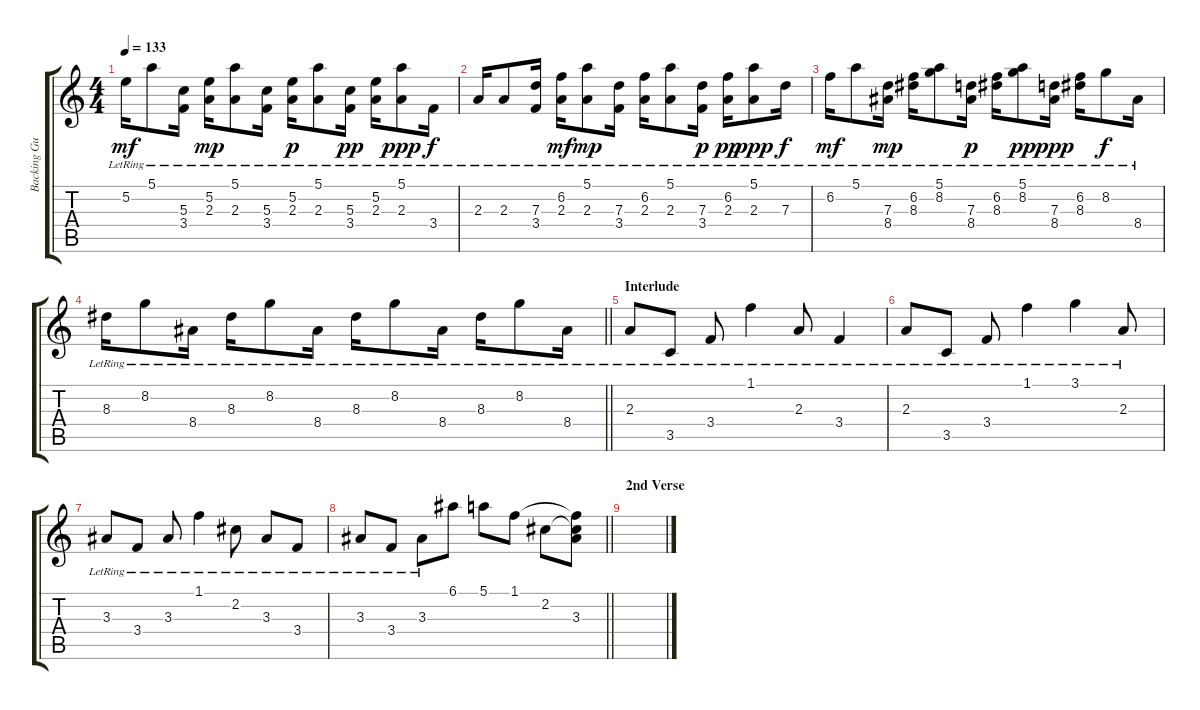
\track ("Backing Guitar/Guitar 1 Echo" "Backing Gu") {instrument electricguitarjazz}
\staff {score tabs}
\tuning (E4 B3 G3 D3 A2 E2) {hide}
\ts (4 4)
\tempo 133
\clef g2
\ks c
5.2{lr}.16{dy mf} 5.1{lr}.8 (5.3{lr} 3.4{lr}).16 (5.2{lr} 2.3{lr}).16{dy mp} (5.1{lr} 2.3{lr}).8 (5.3{lr} 3.4{lr}).16 (5.2{lr} 2.3{lr}).16{dy p} (5.1{lr} 2.3{lr}).8 (5.3{lr} 3.4{lr}).16{dy pp} (5.2{lr} 2.3{lr}).16 (5.1{lr} 2.3{lr}).8{dy ppp} 3.4{lr}.16{dy f} |
2.3{lr}.16 2.3{lr}.8 (7.3{lr} 3.4{lr}).16 (6.2{lr} 2.3{lr}).16{dy mf} (5.1{lr} 2.3{lr}).8{dy mp} (7.3{lr} 3.4{lr}).16 (6.2{lr} 2.3{lr}).16 (5.1{lr} 2.3{lr}).8 (7.3{lr} 3.4{lr}).16{dy p} (6.2{lr} 2.3{lr}).16{dy pp} (5.1{lr} 2.3{lr}).8{dy ppp} 7.3{lr}.16{dy f} |
6.2{lr}.16{dy mf} 5.1{lr}.8 (7.3{lr} 8.4{lr}).16{dy mp} (6.2{lr} 8.3{lr}).16 (5.1{lr} 8.2{lr}).8 (7.3{lr} 8.4{lr}).16{dy p} (6.2{lr} 8.3{lr}).16 (5.1{lr} 8.2{lr}).8{dy pp} (7.3{lr} 8.4{lr}).16{dy ppp} (6.2{lr} 8.3{lr}).16 8.2{lr}.8{dy f} 8.4{lr}.16 |
\barLineRight lightlight
8.3{lr}.16 8.2{lr}.8 8.4{lr}.16 8.3{lr}.16 8.2{lr}.8 8.4{lr}.16 8.3{lr}.16 8.2{lr}.8 8.4{lr}.16 8.3{lr}.16 8.2{lr}.8 8.4{lr}.16 |
\section ("" "Interlude")
2.3{lr}.8{volume 8 balance 11 instrument electricguitarjazz} 3.5{lr}.8 3.4{lr}.8 1.1{lr}.4 2.3{lr}.8 3.4{lr}.4 |
2.3{lr}.8 3.5{lr}.8 3.4{lr}.8 1.1{lr}.4 3.1{lr}.4 2.3{lr}.8 |
3.3{lr}.8 3.4{lr}.8 3.3{lr}.8 1.1{lr}.4 2.2{lr}.8 3.3{lr}.8 3.4{lr}.8 |
\barLineRight lightlight
3.3{lr}.8 3.4{lr}.8 3.3{lr}.8 6.1.8 5.1.8 1.1.8 2.2.8 (1.1{t} 2.2{t} 3.3).8 |
\section ("" "2nd Verse")
